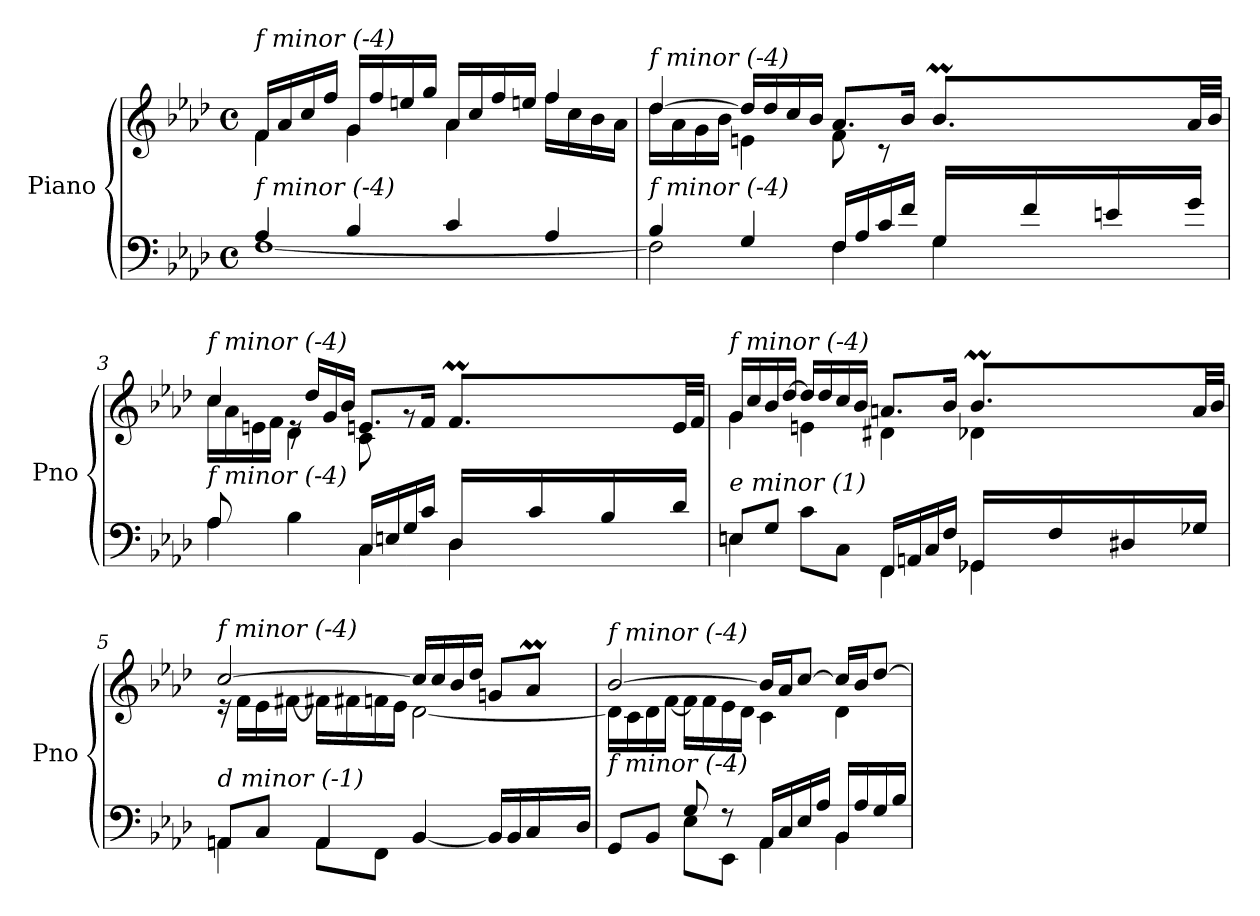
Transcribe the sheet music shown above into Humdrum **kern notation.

**kern	**kern
*part1	*part1
*staff2	*staff1
*I"Piano	*
*I'Pno	*
*clefF4	*clefG2
*k[b-e-a-d-]	*k[b-e-a-d-]
*M4/4	*M4/4
*met(c)	*met(c)
=1	=1
*^	*^
!	!	!LO:TX:i:t=f minor (-4)	!
!LO:TX:i:t=f minor (-4)	!	!	!
4A-/	[1F	16f/LL	4f\
.	.	16a-/	.
.	.	16cc/	.
.	.	16ff/JJ	.
4B-/	.	16g/LL	4g\
.	.	16ff/	.
.	.	16een/	.
.	.	16gg/JJ	.
4c/	.	16a-/LL	4a-\
.	.	16cc/	.
.	.	16ff/	.
.	.	16een/JJ	.
4A-/	.	4ff/	16ff\LL
.	.	.	16cc\
.	.	.	16b-\
.	.	.	16a-\JJ
=2	=2	=2	=2
*	*^	*	*
!	!	!	!LO:TX:i:t=f minor (-4)	!
!LO:TX:i:t=f minor (-4)	!	!	!	!
2...ryy	4B-/	2F\]	[4dd-/	16dd-\LL
.	.	.	.	16a-\
.	.	.	.	16g\
.	.	.	.	16b-\JJ
.	4G/	.	16dd-/LL]	4en\
.	.	.	16dd-/	.
.	.	.	16cc/	.
.	.	.	16b-/JJ	.
.	16F/LL	4F\	8.a-/L	8f\
.	16A-/	.	.	.
.	16c/	.	.	8r
.	16f/JJ	.	16b-/Jk	.
.	16G/LL	4G\	8.b-M/L	64ccyy
.	.	.	.	64b-yy
.	.	.	.	64ccyy
.	.	.	.	64b-yy
.	16f/	.	.	64ccyy
.	.	.	.	64b-yy
.	.	.	.	64ccyy
.	.	.	.	64b-yy
.	16en/	.	.	64ccyy
.	.	.	.	64b-yy
.	.	.	.	64ccyy
.	.	.	.	64b-yy
16ryy	16g/JJ	.	32a-/LL	16ryy
.	.	.	32b-/JJJ	.
!!LO:LB:g=z
=3	=3	=3	=3	=3
*	*	*	*	*^
!	!	!	!LO:TX:i:t=f minor (-4)	!	!
!LO:TX:i:t=f minor (-4)	!	!	!	!	!
2...ryy	4A-\	8A-/	4cc/	16cc\LL	8ryy
.	.	.	.	16a-\	.
.	.	4.ryy	.	16en\	4.ryy
.	.	.	.	16f\JJ	.
.	4B-\	.	16re	4d-\	.
.	.	.	16dd-/LL	.	.
.	.	.	16g/	.	.
.	.	.	16b-/JJ	.	.
.	16C/LL	4C\	8.en/L	8c\	2ryy
.	16En/	.	.	.	.
.	16G/	.	.	8rg	.
.	16c/JJ	.	16f/Jk	.	.
.	16D-/LL	4D-\	8.fM/L	64gyy	.
.	.	.	.	64fyy	.
.	.	.	.	64gyy	.
.	.	.	.	64fyy	.
.	16c/	.	.	64gyy	.
.	.	.	.	64fyy	.
.	.	.	.	64gyy	.
.	.	.	.	64fyy	.
.	16B-/	.	.	64gyy	.
.	.	.	.	64fyy	.
.	.	.	.	64gyy	.
.	.	.	.	64fyy	.
16ryy	16d-/JJ	.	32e/LL	16ryy	.
.	.	.	32f/JJJ	.	.
!!LO:LB:g=z
=4	=4	=4	=4	=4	=4
*	*	*	*	*	*^
!	!	!	!LO:TX:i:t=f minor (-4)	!	!	!
!LO:TX:i:t=e minor (1)	!	!	!	!	!	!
2.ryy	8En/L	4En\	16g/LL	4g\	2.ryy	4ryy
.	.	.	16cc/	.	.	.
.	8G/J	.	16b-/	.	.	.
.	.	.	[16dd-/JJ	.	.	.
.	8c\L	4ryy	16dd-/LL]	4en\	.	4ryy
.	.	.	16dd-/	.	.	.
.	8C\J	.	16cc/	.	.	.
.	.	.	16b-/JJ	.	.	.
.	16FF/LL	4FF\	8.an/L	4d#Xi\	.	2ryy
.	16AAn/	.	.	.	.	.
.	16C/	.	.	.	.	.
.	16F/JJ	.	16b-/Jk	.	.	.
8.ryy	16GG-X/LL	4GG-X\	8.b-M/L	4d-\	64ccyy	.
.	.	.	.	.	64b-yy	.
.	.	.	.	.	64ccyy	.
.	.	.	.	.	64b-yy	.
.	16F/	.	.	.	64ccyy	.
.	.	.	.	.	64b-yy	.
.	.	.	.	.	64ccyy	.
.	.	.	.	.	64b-yy	.
.	16D#Xi/	.	.	.	64ccyy	.
.	.	.	.	.	64b-yy	.
.	.	.	.	.	64ccyy	.
.	.	.	.	.	64b-yy	.
16ryy	16G-X/JJ	.	32a/LL	.	16ryy	.
.	.	.	32b-/JJJ	.	.	.
!!LO:LB:g=z	!!	!!	!!
=5	=5	=5	=5	=5	=5	=5
!	!	!	!LO:TX:i:t=f minor (-4)	!	!	!
!LO:TX:i:t=d minor (-1)	!	!	!	!	!	!
2ryy	8AAn/L	4AAn\	[2cc/	16r	2ryy	2ryy
.	.	.	.	16f\LL	.	.
.	8C/J	.	.	16e-\	.	.
.	.	.	.	[16f#Xi\JJ	.	.
.	4AA/	8AA\L	.	16f#Xi\LL]	.	.
.	.	.	.	16f#Xi\	.	.
.	.	8FF\J	.	16f\	.	.
.	.	.	.	16e-\JJ	.	.
4ryy	[4BB-/	2ryy	16cc/LL]	[2d-\	4ryy	2ryy
.	.	.	16cc/	.	.	.
.	.	.	16b-/	.	.	.
.	.	.	16dd-/JJ	.	.	.
8ryy	16BB-/LL]	.	8gn/L	.	8ryy	.
.	16BB-/	.	.	.	.	.
64ryy	16C/	.	8a-M/J	.	64ryy	.
16..ryy	.	.	.	.	64b-yy	.
.	.	.	.	.	16.a-yy	.
.	16D-/JJ	.	.	.	.	.
*	*v	*v	*	*	*	*
*	*	*	*	*v	*v
=6	=6	=6	=6	=6
!	!	!LO:TX:i:t=f minor (-4)	!	!
!LO:TX:i:t=f minor (-4)	!	!	!	!
8GG/L	4ryy	[2b-/	16d-\LL]	4ryy
.	.	.	16c\	.
8BB-/J	.	.	16d-\	.
.	.	.	[16f\JJ	.
8G/	8E-\L	.	16f\LL]	2.ryy
.	.	.	16f\	.
8r	8EE-\J	.	16e-\	.
.	.	.	16d-\JJ	.
16AA-/LL	4AA-\	16b-/LL]	4c\	.
16C/	.	16a-/J	.	.
16E-/	.	[8cc/J	.	.
16A-/JJ	.	.	.	.
16BB-/LL	4BB-\	16cc/LL]	4d-\	.
16A-/	.	16b-/J	.	.
16G/	.	[8dd-/J	.	.
16B-/JJ	.	.	.	.
*v	*v	*	*	*
*	*v	*v	*v
=	=
*-	*-
